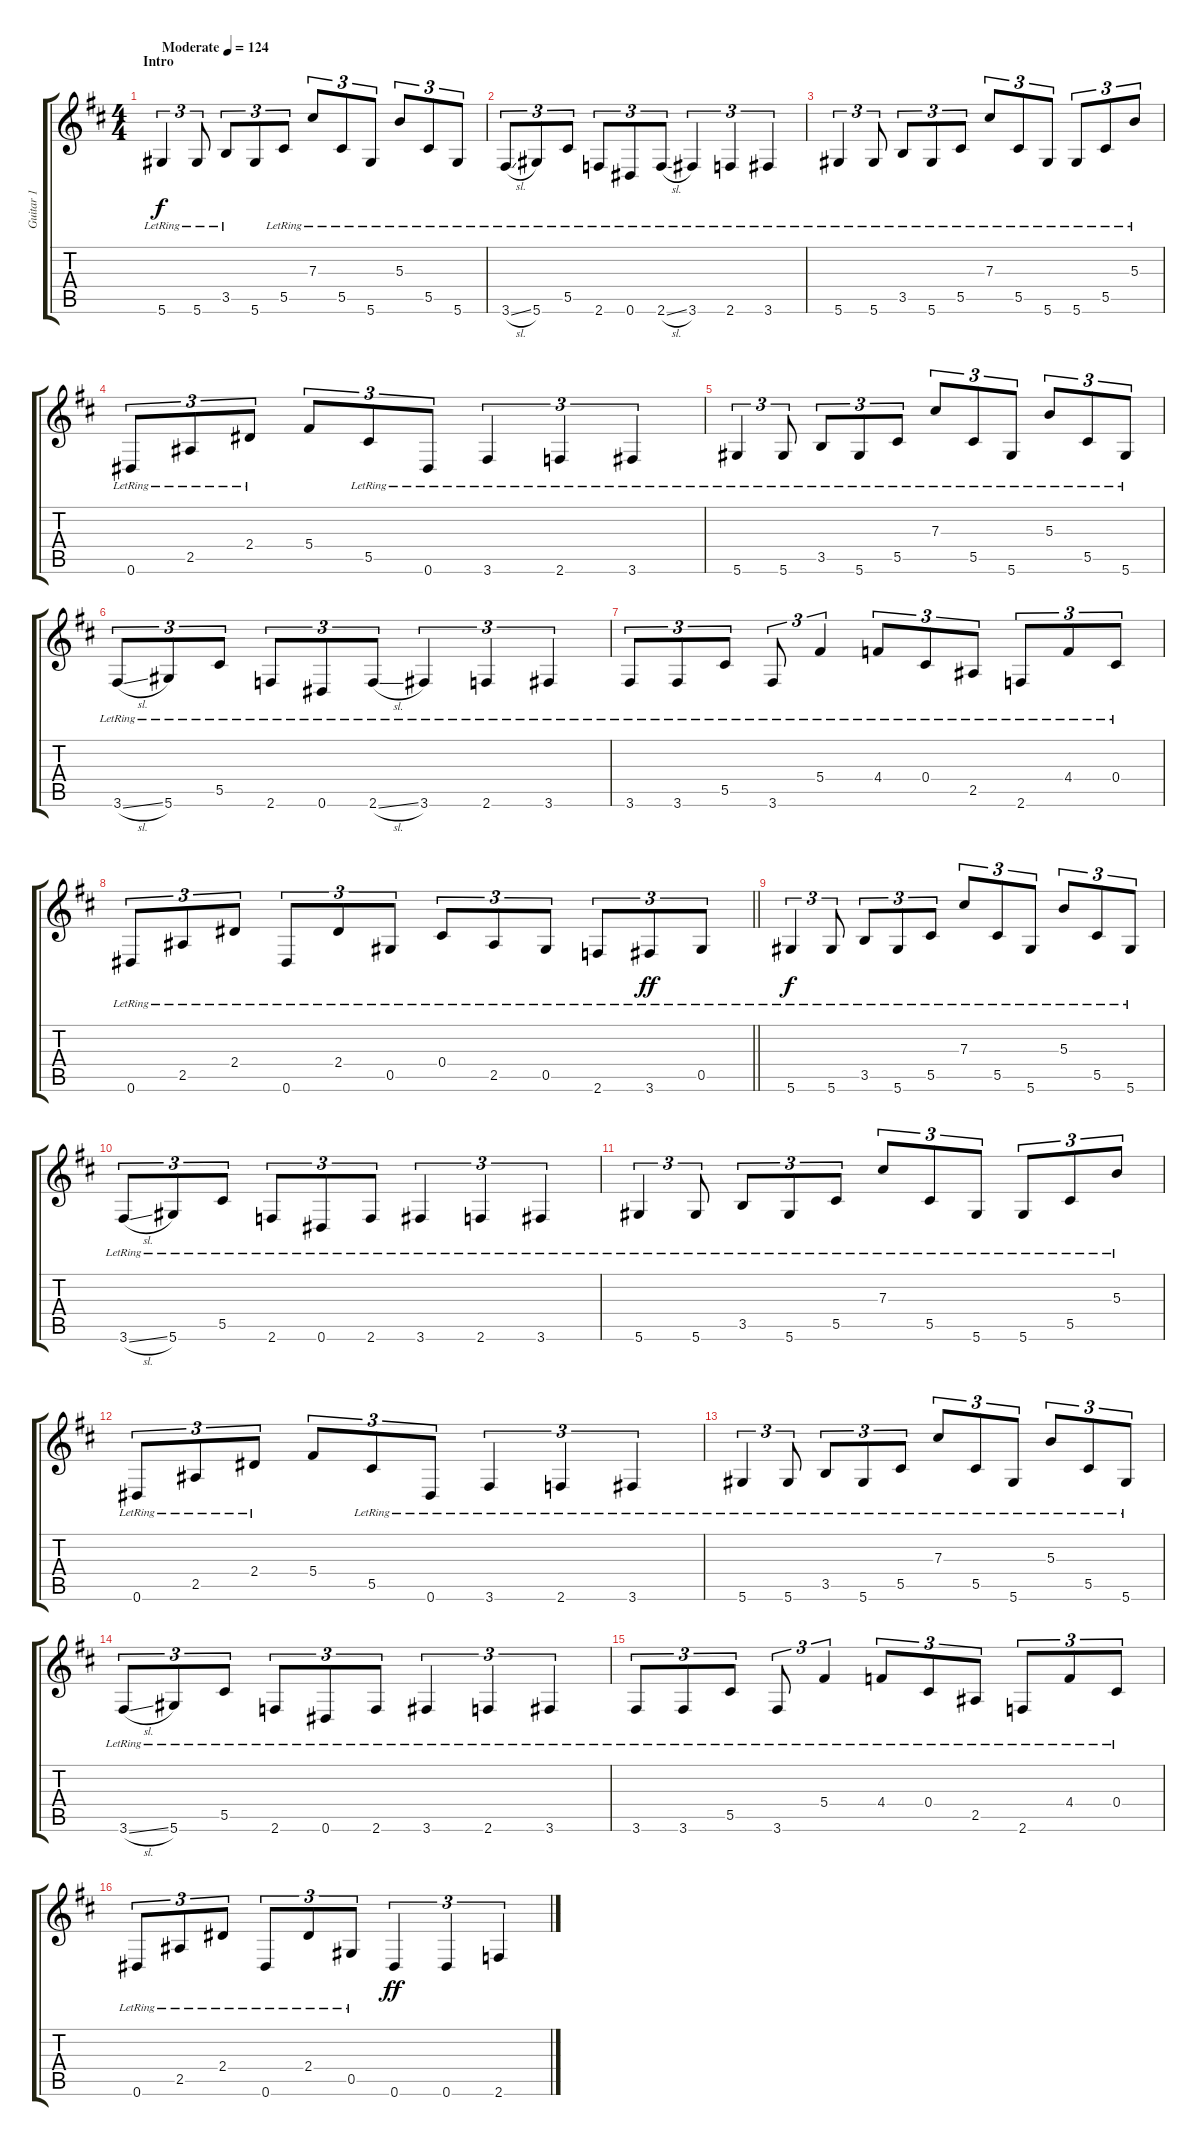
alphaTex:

\track ("Guitar 1" "Guitar 1") {instrument electricguitarclean}
\staff {score tabs}
\tuning (Eb4 Bb3 Gb3 Db3 Ab2 Eb2) {hide}
\ts (4 4)
\section ("" "Intro")
\tempo (124 "Moderate")
\clef g2
\ks d
5.6{lr}.4{tu (3 2) dy f instrument electricguitarclean} 5.6{lr}.8{tu (3 2)} 3.5{lr}.8{tu (3 2)} 5.6.8{tu (3 2)} 5.5{lr}.8{tu (3 2)} 7.3{lr}.8{tu (3 2)} 5.5{lr}.8{tu (3 2)} 5.6{lr}.8{tu (3 2)} 5.3{lr}.8{tu (3 2)} 5.5{lr}.8{tu (3 2)} 5.6{lr}.8{tu (3 2)} |
3.6{sl lr}.8{tu (3 2)} 5.6{lr}.8{tu (3 2)} 5.5{lr}.8{tu (3 2)} 2.6{lr}.8{tu (3 2)} 0.6{lr}.8{tu (3 2)} 2.6{sl lr}.8{tu (3 2)} 3.6{lr}.4{tu (3 2)} 2.6{lr}.4{tu (3 2)} 3.6{lr}.4{tu (3 2)} |
5.6{lr}.4{tu (3 2)} 5.6{lr}.8{tu (3 2)} 3.5{lr}.8{tu (3 2)} 5.6{lr}.8{tu (3 2)} 5.5{lr}.8{tu (3 2)} 7.3{lr}.8{tu (3 2)} 5.5{lr}.8{tu (3 2)} 5.6{lr}.8{tu (3 2)} 5.6{lr}.8{tu (3 2)} 5.5{lr}.8{tu (3 2)} 5.3{lr}.8{tu (3 2)} |
0.6{lr}.8{tu (3 2)} 2.5{lr}.8{tu (3 2)} 2.4{lr}.8{tu (3 2)} 5.4.8{tu (3 2)} 5.5{lr}.8{tu (3 2)} 0.6{lr}.8{tu (3 2)} 3.6{lr}.4{tu (3 2)} 2.6{lr}.4{tu (3 2)} 3.6{lr}.4{tu (3 2)} |
5.6{lr}.4{tu (3 2)} 5.6{lr}.8{tu (3 2)} 3.5{lr}.8{tu (3 2)} 5.6{lr}.8{tu (3 2)} 5.5{lr}.8{tu (3 2)} 7.3{lr}.8{tu (3 2)} 5.5{lr}.8{tu (3 2)} 5.6{lr}.8{tu (3 2)} 5.3{lr}.8{tu (3 2)} 5.5{lr}.8{tu (3 2)} 5.6{lr}.8{tu (3 2)} |
3.6{sl lr}.8{tu (3 2)} 5.6{lr}.8{tu (3 2)} 5.5{lr}.8{tu (3 2)} 2.6{lr}.8{tu (3 2)} 0.6{lr}.8{tu (3 2)} 2.6{sl lr}.8{tu (3 2)} 3.6{lr}.4{tu (3 2)} 2.6{lr}.4{tu (3 2)} 3.6{lr}.4{tu (3 2)} |
3.6{lr}.8{tu (3 2)} 3.6{lr}.8{tu (3 2)} 5.5{lr}.8{tu (3 2)} 3.6{lr}.8{tu (3 2)} 5.4{lr}.4{tu (3 2)} 4.4{lr}.8{tu (3 2)} 0.4{lr}.8{tu (3 2)} 2.5{lr}.8{tu (3 2)} 2.6{lr}.8{tu (3 2)} 4.4{lr}.8{tu (3 2)} 0.4{lr}.8{tu (3 2)} |
\barLineRight lightlight
0.6{lr}.8{tu (3 2)} 2.5{lr}.8{tu (3 2)} 2.4{lr}.8{tu (3 2)} 0.6{lr}.8{tu (3 2)} 2.4{lr}.8{tu (3 2)} 0.5{lr}.8{tu (3 2)} 0.4{lr}.8{tu (3 2)} 2.5{lr}.8{tu (3 2)} 0.5{lr}.8{tu (3 2)} 2.6{lr}.8{tu (3 2)} 3.6{lr}.8{tu (3 2) dy ff} 0.5{lr}.8{tu (3 2)} |
5.6{lr}.4{tu (3 2) dy f} 5.6{lr}.8{tu (3 2)} 3.5{lr}.8{tu (3 2)} 5.6{lr}.8{tu (3 2)} 5.5{lr}.8{tu (3 2)} 7.3{lr}.8{tu (3 2)} 5.5{lr}.8{tu (3 2)} 5.6{lr}.8{tu (3 2)} 5.3{lr}.8{tu (3 2)} 5.5{lr}.8{tu (3 2)} 5.6{lr}.8{tu (3 2)} |
3.6{sl lr}.8{tu (3 2)} 5.6{lr}.8{tu (3 2)} 5.5{lr}.8{tu (3 2)} 2.6{lr}.8{tu (3 2)} 0.6{lr}.8{tu (3 2)} 2.6{lr}.8{tu (3 2)} 3.6{lr}.4{tu (3 2)} 2.6{lr}.4{tu (3 2)} 3.6{lr}.4{tu (3 2)} |
5.6{lr}.4{tu (3 2)} 5.6{lr}.8{tu (3 2)} 3.5{lr}.8{tu (3 2)} 5.6{lr}.8{tu (3 2)} 5.5{lr}.8{tu (3 2)} 7.3{lr}.8{tu (3 2)} 5.5{lr}.8{tu (3 2)} 5.6{lr}.8{tu (3 2)} 5.6{lr}.8{tu (3 2)} 5.5{lr}.8{tu (3 2)} 5.3{lr}.8{tu (3 2)} |
0.6{lr}.8{tu (3 2)} 2.5{lr}.8{tu (3 2)} 2.4{lr}.8{tu (3 2)} 5.4.8{tu (3 2)} 5.5{lr}.8{tu (3 2)} 0.6{lr}.8{tu (3 2)} 3.6{lr}.4{tu (3 2)} 2.6{lr}.4{tu (3 2)} 3.6{lr}.4{tu (3 2)} |
5.6{lr}.4{tu (3 2)} 5.6{lr}.8{tu (3 2)} 3.5{lr}.8{tu (3 2)} 5.6{lr}.8{tu (3 2)} 5.5{lr}.8{tu (3 2)} 7.3{lr}.8{tu (3 2)} 5.5{lr}.8{tu (3 2)} 5.6{lr}.8{tu (3 2)} 5.3{lr}.8{tu (3 2)} 5.5{lr}.8{tu (3 2)} 5.6{lr}.8{tu (3 2)} |
3.6{sl lr}.8{tu (3 2)} 5.6{lr}.8{tu (3 2)} 5.5{lr}.8{tu (3 2)} 2.6{lr}.8{tu (3 2)} 0.6{lr}.8{tu (3 2)} 2.6{lr}.8{tu (3 2)} 3.6{lr}.4{tu (3 2)} 2.6{lr}.4{tu (3 2)} 3.6{lr}.4{tu (3 2)} |
3.6{lr}.8{tu (3 2)} 3.6{lr}.8{tu (3 2)} 5.5{lr}.8{tu (3 2)} 3.6{lr}.8{tu (3 2)} 5.4{lr}.4{tu (3 2)} 4.4{lr}.8{tu (3 2)} 0.4{lr}.8{tu (3 2)} 2.5{lr}.8{tu (3 2)} 2.6{lr}.8{tu (3 2)} 4.4{lr}.8{tu (3 2)} 0.4{lr}.8{tu (3 2)} |
0.6{lr}.8{tu (3 2)} 2.5{lr}.8{tu (3 2)} 2.4{lr}.8{tu (3 2)} 0.6{lr}.8{tu (3 2)} 2.4{lr}.8{tu (3 2)} 0.5{lr}.8{tu (3 2)} 0.6.4{tu (3 2) dy ff} 0.6.4{tu (3 2)} 2.6.4{tu (3 2)}
